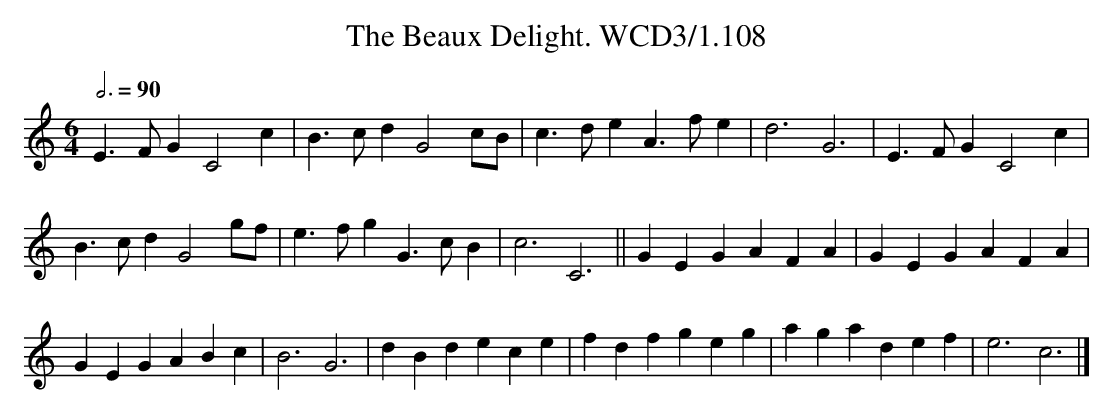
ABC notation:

X:1
T:Beaux Delight. WCD3/1.108, The
M:6/4
L:1/4
Q:3/4=90
K:C
E3/F/G C2c|B3/c/d G2c/B/|c3/d/e A3/f/e|d3G3|E3/F/G C2c|
B3/c/d G2g/f/|e3/f/g G3/c/B|c3C3||GEG AFA|GEG AFA|
GEG ABc|B3G3|dBd ece|fdf geg|aga def|e3c3|]
